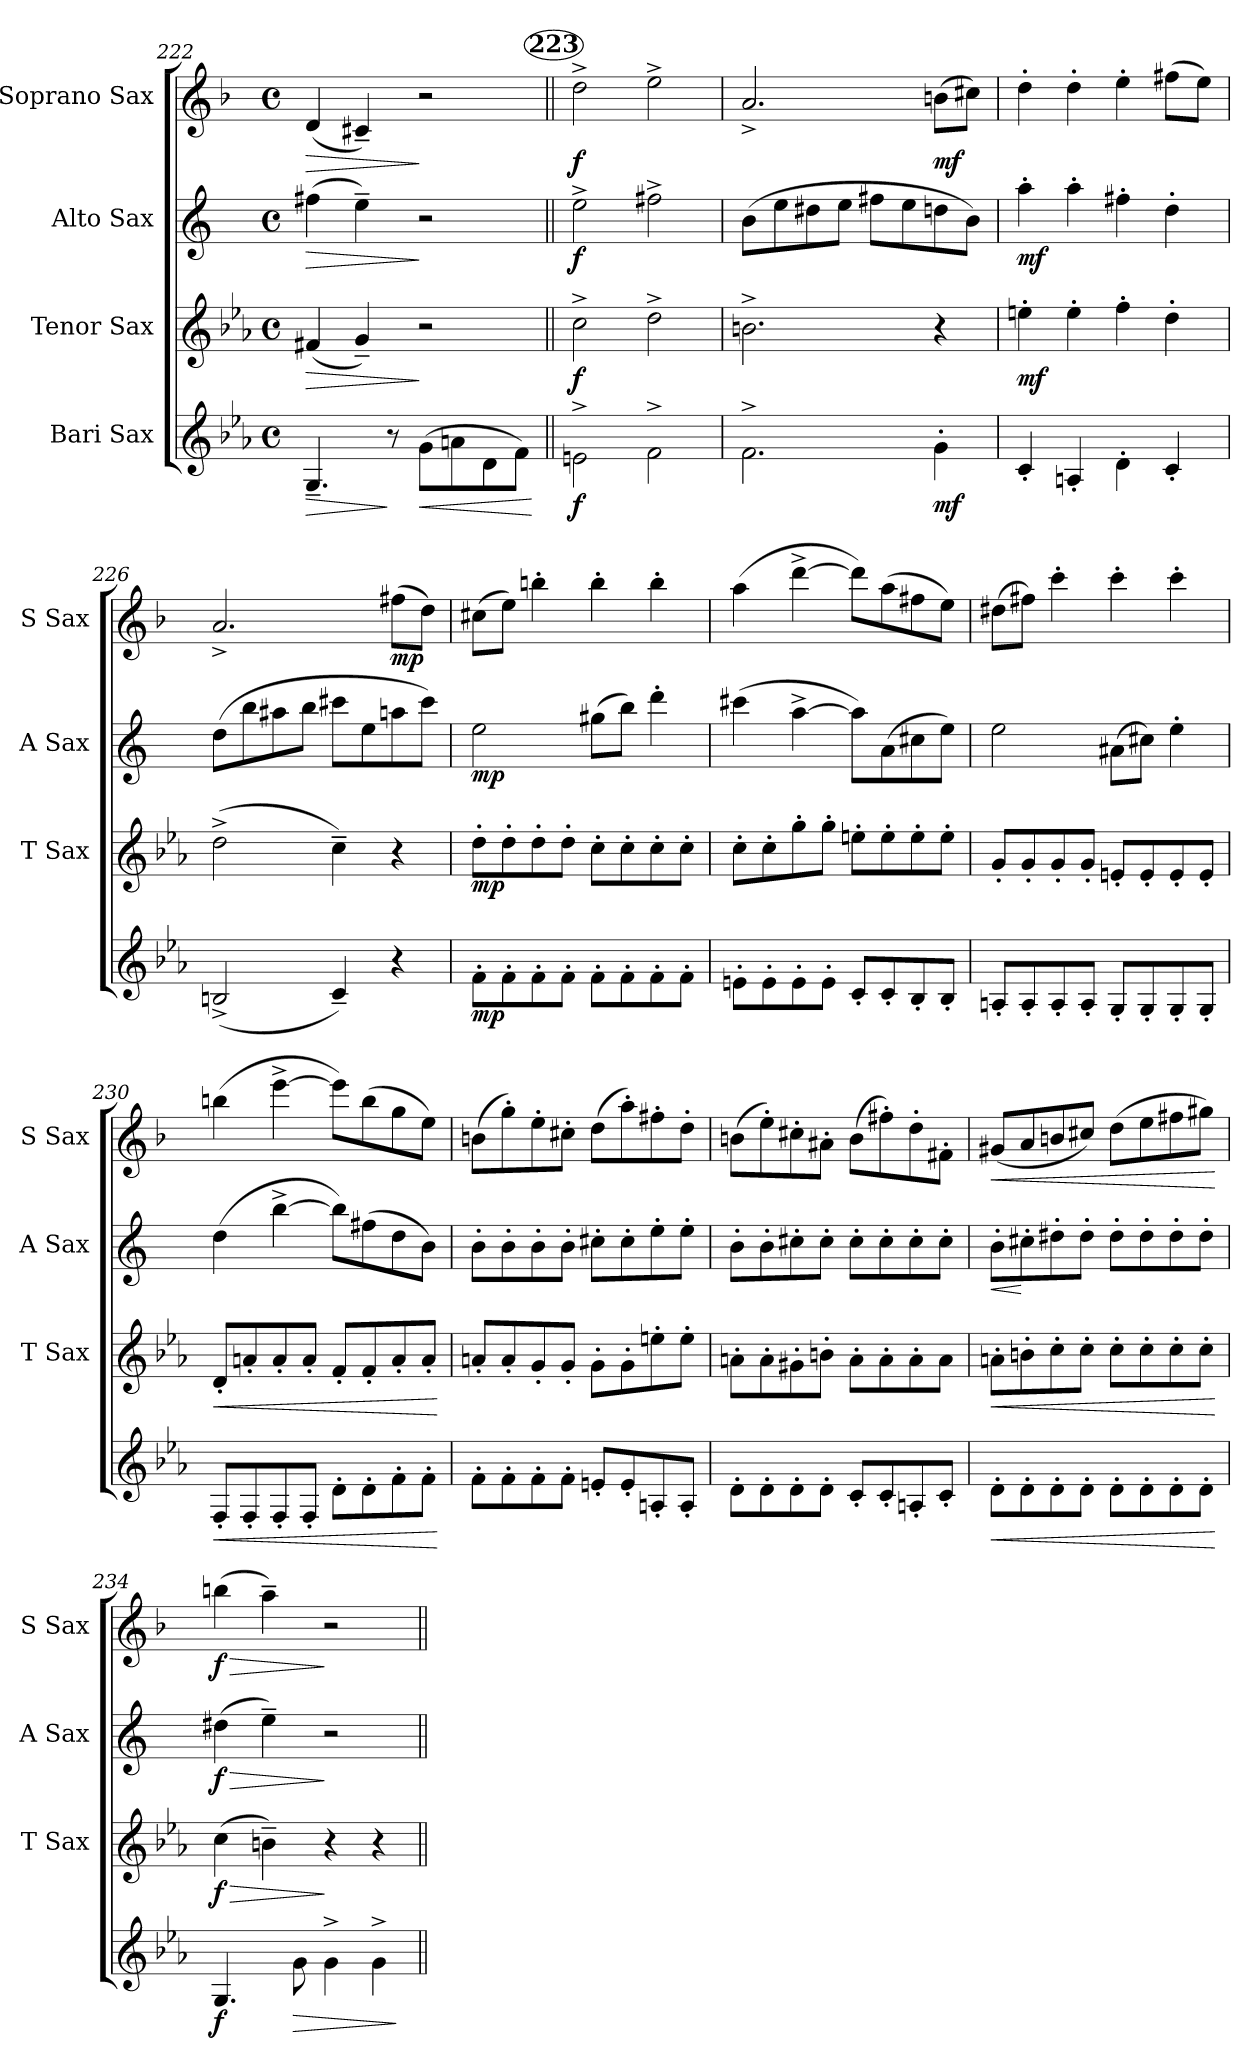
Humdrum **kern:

**kern	**dynam	**kern	**dynam	**kern	**dynam	**kern	**dynam
*part4	*part4	*part3	*part3	*part2	*part2	*part1	*part1
*staff4	*staff4	*staff3	*staff3	*staff2	*staff2	*staff1	*staff1
*I"Bari Sax	*	*I"Tenor Sax	*	*I"Alto Sax	*	*I"Soprano Sax	*
*	*	*I'T Sax	*	*I'A Sax	*	*I'S Sax	*
*clefG2	*	*clefG2	*	*clefG2	*	*clefG2	*
*ITrd12c21	*	*ITrd8c14	*	*ITrd5c9	*	*ITrd1c2	*
*k[b-e-a-]	*	*k[b-e-a-]	*	*k[b-e-a-]	*	*k[b-e-a-]	*
*E-:	*	*E-:	*	*E-:	*	*E-:	*
*M4/4	*	*M4/4	*	*M4/4	*	*M4/4	*
*met(c)	*	*met(c)	*	*met(c)	*	*met(c)	*
=222	=222	=222	=222	=222	=222	=222	=222
!	!LO:HP:b	!	!LO:HP:b	!	!LO:HP:b	!	!LO:HP:b
4.GG~</	>	(<4F#X/	>	(>4an\	>	(<4c/	>
.	.	4G~</)	.	4g~>\)	.	4Bn~</)	.
8r	]	.	.	.	.	.	.
!	!LO:HP:b	!	!	!	!	!	!
(>8G\L	<	2r	]	2r	]	2r	]
8An\	.	.	.	.	.	.	.
8D\	.	.	.	.	.	.	.
8F\J)	.	.	.	.	.	.	.
.	[	.	.	.	.	.	.
!!LO:REH:place=s1:a:B:enc=circle:fs=10:t=223
=223||	=223||	=223||	=223||	=223||	=223||	=223||	=223||
!	!LO:DY:b	!	!LO:DY:b	!	!LO:DY:b	!	!LO:DY:b
2En^>\	f	2c^>\	f	2g^>\	f	2cc^>\	f
2F^>\	.	2d^>\	.	2an^>\	.	2dd^>\	.
=224	=224	=224	=224	=224	=224	=224	=224
2.F^>\	.	2.Bn^>\	.	(>8d\L	.	2.g^</	.
.	.	.	.	8g\	.	.	.
.	.	.	.	8f#X\	.	.	.
.	.	.	.	8g\J	.	.	.
.	.	.	.	8an\L	.	.	.
.	.	.	.	8g\	.	.	.
!	!LO:DY:b	!	!	!	!	!	!LO:DY:b
4G'>\	mf	4r	.	8fn\	.	(>8an\L	mf
.	.	.	.	8d\J)	.	8bn\J)	.
=225	=225	=225	=225	=225	=225	=225	=225
!	!	!	!LO:DY:b	!	!LO:DY:b	!	!
4C'</	.	4en'>\	mf	4cc'>\	mf	4cc'>\	.
4AAn'</	.	4e'>\	.	4cc'>\	.	4cc'>\	.
4D'>\	.	4f'>\	.	4an'>\	.	4dd'>\	.
4C'</	.	4d'>\	.	4f'>\	.	(>8een\L	.
.	.	.	.	.	.	8dd\J)	.
=226	=226	=226	=226	=226	=226	=226	=226
(<2BBn^</	.	(>2d^>\	.	(>8f\L	.	2.g^</	.
.	.	.	.	8dd\	.	.	.
.	.	.	.	8cc#X\	.	.	.
.	.	.	.	8dd\J	.	.	.
4C~</)	.	4c~>\)	.	8een\L	.	.	.
.	.	.	.	8g\	.	.	.
!	!	!	!	!	!	!	!LO:DY:b
4r	.	4r	.	8ccn\	.	(>8een\L	mp
.	.	.	.	8ee\J)	.	8cc\J)	.
!!LO:LB:g=z
=227	=227	=227	=227	=227	=227	=227	=227
!	!LO:DY:b	!	!LO:DY:b	!	!LO:DY:b	!	!
8F'>\L	mp	8d'>\L	mp	2g\	mp	(>8bn\L	.
8F'>\	.	8d'>\	.	.	.	8dd\J)	.
8F'>\	.	8d'>\	.	.	.	4aan'>\	.
8F'>\J	.	8d'>\J	.	.	.	.	.
8F'>\L	.	8c'>\L	.	(>8bn\L	.	4aa'>\	.
8F'>\	.	8c'>\	.	8dd\J)	.	.	.
8F'>\	.	8c'>\	.	4ff'>\	.	4aa'>\	.
8F'>\J	.	8c'>\J	.	.	.	.	.
=228	=228	=228	=228	=228	=228	=228	=228
8En'>\L	.	8c'>\L	.	(>4een\	.	(>4gg\	.
8E'>\	.	8c'>\	.	.	.	.	.
8E'>\	.	8g'>\	.	[4cc^>\	.	[4ccc^>\	.
8E'>\J	.	8g'>\J	.	.	.	.	.
8C'</L	.	8en'>\L	.	8cc\L])	.	8ccc\L])	.
8C'</	.	8e'>\	.	(>8c\	.	(>8gg\	.
8BB-'</	.	8e'>\	.	8en\	.	8een\	.
8BB-'</J	.	8e'>\J	.	8g\J)	.	8dd\J)	.
=229	=229	=229	=229	=229	=229	=229	=229
8AAn'</L	.	8G'</L	.	2g\	.	(>8cc#X\L	.
8AA'</	.	8G'</	.	.	.	8een\J)	.
8AA'</	.	8G'</	.	.	.	4bb-'>\	.
8AA'</J	.	8G'</J	.	.	.	.	.
8GG'</L	.	8En'</L	.	(>8c#X\L	.	4bb-'>\	.
8GG'</	.	8E'</	.	8en\J)	.	.	.
8GG'</	.	8E'</	.	4g'>\	.	4bb-'>\	.
8GG'</J	.	8E'</J	.	.	.	.	.
=230	=230	=230	=230	=230	=230	=230	=230
!	!LO:HP:b	!	!LO:HP:b	!	!	!	!
8FF'</L	<	8D'</L	<	(>4f\	.	(>4aan\	.
8FF'</	.	8An'</	.	.	.	.	.
8FF'</	.	8A'</	.	[4dd^>\	.	[4ddd^>\	.
8FF'</J	.	8A'</J	.	.	.	.	.
8D'>\L	.	8F'</L	.	8dd\L])	.	8ddd\L])	.
8D'>\	.	8F'</	.	(>8an\	.	(>8aa\	.
8F'>\	.	8A'</	.	8f\	.	8ff\	.
8F'>\J	.	8A'</J	.	8d\J)	.	8dd\J)	.
.	[	.	[	.	.	.	.
=231	=231	=231	=231	=231	=231	=231	=231
8F'>\L	.	8An'</L	.	8d'>\L	.	(>8an\L	.
8F'>\	.	8A'</	.	8d'>\	.	8ff'>\)	.
8F'>\	.	8G'</	.	8d'>\	.	8dd'>\	.
8F'>\J	.	8G'</J	.	8d'>\J	.	8bn'>\J	.
8En'</L	.	8G'>\L	.	8en'>\L	.	(>8cc\L	.
8E'</	.	8G'>\	.	8e'>\	.	8gg'>\)	.
8AAn'</	.	8en'>\	.	8g'>\	.	8een'>\	.
8AA'</J	.	8e'>\J	.	8g'>\J	.	8cc'>\J	.
=232	=232	=232	=232	=232	=232	=232	=232
8D'>\L	.	8An'>\L	.	8d'>\L	.	(>8an\L	.
8D'>\	.	8A'>\	.	8d'>\	.	8dd'>\)	.
8D'>\	.	8G#X'>\	.	8en'>\	.	8bn'>\	.
8D'>\J	.	8Bn'>\J	.	8e'>\J	.	8g#X'>\J	.
8C'</L	.	8A'>\L	.	8e'>\L	.	(>8a\L	.
8C'</	.	8A'>\	.	8e'>\	.	8een'>\)	.
8AAn'</	.	8A'>\	.	8e'>\	.	8cc'>\	.
8C'</J	.	8A\J	.	8e'>\J	.	8en'>\J	.
=233	=233	=233	=233	=233	=233	=233	=233
!	!LO:HP:b	!	!LO:HP:b	!	!LO:HP:b	!	!LO:HP:b
8D'>\L	<	8An'>\L	<	8d'>\L	<	(<8f#X/L	<
8D'>\	.	8Bn'>\	.	8en'>\	[	8g/	.
8D'>\	.	8c'>\	.	8f#X'>\	.	8an/	.
8D'>\J	.	8c'>\J	.	8f#'>\J	.	8bn/J)	.
8D'>\L	.	8c'>\L	.	8f#'>\L	.	(>8cc\L	.
8D'>\	.	8c'>\	.	8f#'>\	.	8dd\	.
8D'>\	.	8c'>\	.	8f#'>\	.	8een\	.
8D'>\J	.	8c'>\J	.	8f#'>\J	.	8ff#X\J)	.
.	[	.	[	.	.	.	[
=234	=234	=234	=234	=234	=234	=234	=234
!	!LO:DY:b	!	!LO:HP:b	!	!LO:HP:b	!	!LO:HP:b
!	!	!	!LO:DY:n=1:b	!	!LO:DY:n=1:b	!	!LO:DY:n=1:b
4.GG/	f	(>4c\	> f	(>4f#X\	> f	(>4aan\	> f
.	.	4Bn~>\)	.	4g~>\)	.	4gg~>\)	.
!	!LO:HP:b	!	!	!	!	!	!
8G\	>	.	.	.	.	.	.
4G^>\	.	4r	]	2r	]	2r	]
4G^>\	.	4r	.	.	.	.	.
.	]	.	.	.	.	.	.
=||	=||	=||	=||	=||	=||	=||	=||
*-	*-	*-	*-	*-	*-	*-	*-
